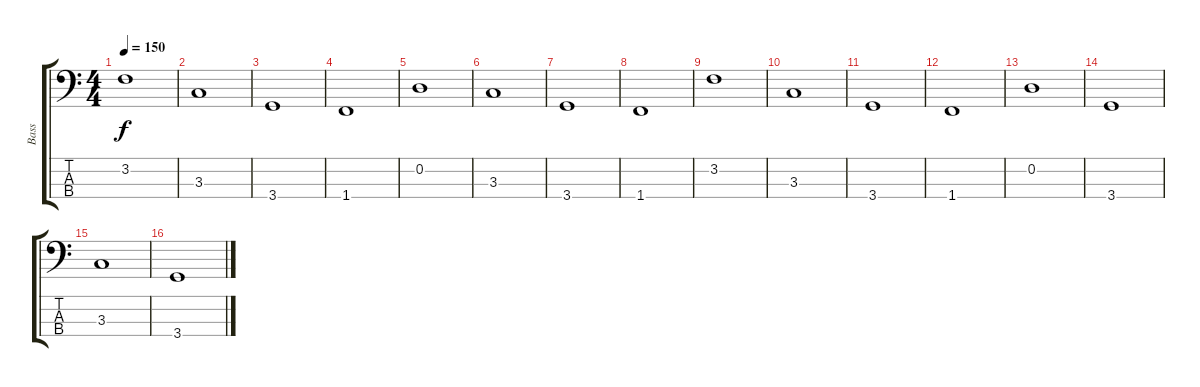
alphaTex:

\track ("Bass" "Bass") {instrument electricbassfinger}
\staff {score tabs}
\tuning (G2 D2 A1 E1) {hide}
\ts (4 4)
\tempo 150
\clef f4
\ks c
3.2.1{dy f} |
3.3.1 |
3.4.1 |
1.4.1 |
0.2.1 |
3.3.1 |
3.4.1 |
1.4.1 |
3.2.1 |
3.3.1 |
3.4.1 |
1.4.1 |
0.2.1 |
3.4.1 |
3.3.1 |
3.4.1
